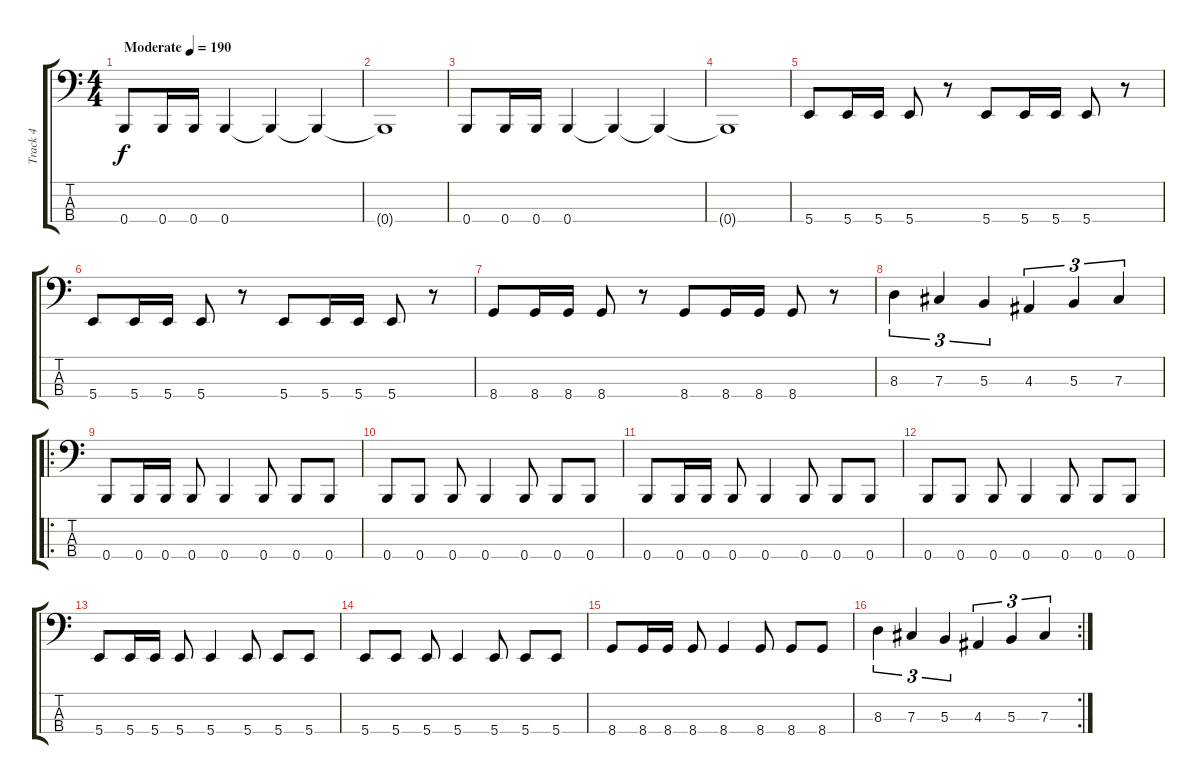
\track ("Track 4" "Track 4") {instrument electricbassfinger}
\staff {score tabs}
\tuning (E2 B1 Gb1 B0) {hide}
\ts (4 4)
\tempo (190 "Moderate")
\clef f4
\ks c
0.4.8{dy f instrument electricbassfinger} 0.4.16 0.4.16 0.4.4 0.4{t}.4 0.4{t}.4 |
0.4{t}.1 |
0.4.8 0.4.16 0.4.16 0.4.4 0.4{t}.4 0.4{t}.4 |
0.4{t}.1 |
5.4.8 5.4.16 5.4.16 5.4.8 r.8 5.4.8 5.4.16 5.4.16 5.4.8 r.8 |
5.4.8 5.4.16 5.4.16 5.4.8 r.8 5.4.8 5.4.16 5.4.16 5.4.8 r.8 |
8.4.8 8.4.16 8.4.16 8.4.8 r.8 8.4.8 8.4.16 8.4.16 8.4.8 r.8 |
8.3.4{tu (3 2)} 7.3.4{tu (3 2)} 5.3.4{tu (3 2)} 4.3.4{tu (3 2)} 5.3.4{tu (3 2)} 7.3.4{tu (3 2)} |
\ro
0.4.8 0.4.16 0.4.16 0.4.8 0.4.4 0.4.8 0.4.8 0.4.8 |
0.4.8 0.4.8 0.4.8 0.4.4 0.4.8 0.4.8 0.4.8 |
0.4.8 0.4.16 0.4.16 0.4.8 0.4.4 0.4.8 0.4.8 0.4.8 |
0.4.8 0.4.8 0.4.8 0.4.4 0.4.8 0.4.8 0.4.8 |
5.4.8 5.4.16 5.4.16 5.4.8 5.4.4 5.4.8 5.4.8 5.4.8 |
5.4.8 5.4.8 5.4.8 5.4.4 5.4.8 5.4.8 5.4.8 |
8.4.8 8.4.16 8.4.16 8.4.8 8.4.4 8.4.8 8.4.8 8.4.8 |
\rc 2
8.3.4{tu (3 2)} 7.3.4{tu (3 2)} 5.3.4{tu (3 2)} 4.3.4{tu (3 2)} 5.3.4{tu (3 2)} 7.3.4{tu (3 2)}
